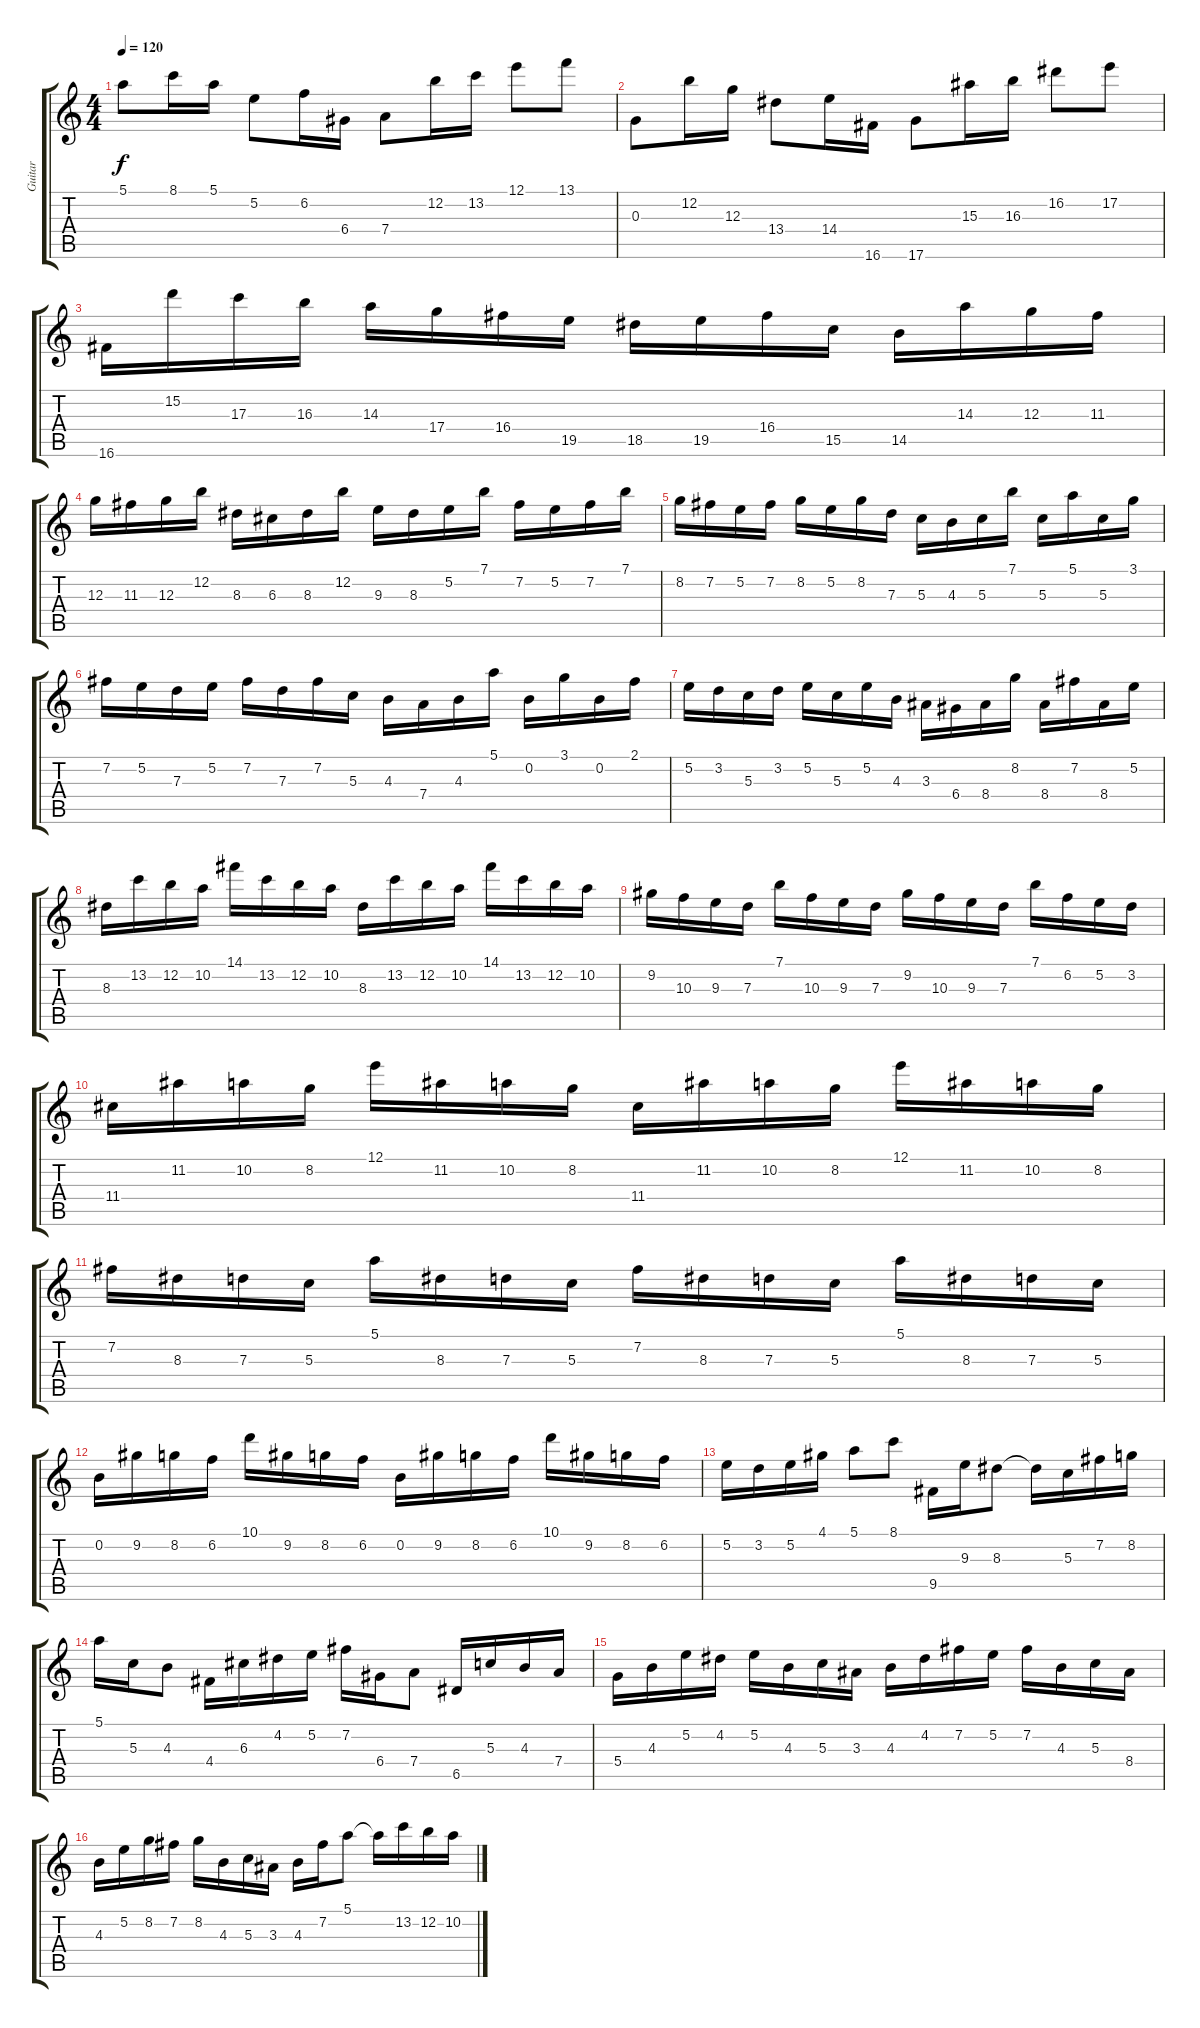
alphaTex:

\track ("Guitar" "Guitar") {instrument overdrivenguitar}
\staff {score tabs}
\tuning (E4 B3 G3 D3 A2 D2) {hide}
\ts (4 4)
\tempo 120
\clef g2
\ks c
5.1.8{dy f} 8.1.16 5.1.16 5.2.8 6.2.16 6.4.16 7.4.8 12.2.16 13.2.16 12.1.8 13.1.8 |
0.3.8 12.2.16 12.3.16 13.4.8 14.4.16 16.6.16 17.6.8 15.3.16 16.3.16 16.2.8 17.2.8 |
16.6.16 15.2.16 17.3.16 16.3.16 14.3.16 17.4.16 16.4.16 19.5.16 18.5.16 19.5.16 16.4.16 15.5.16 14.5.16 14.3.16 12.3.16 11.3.16 |
12.3.16 11.3.16 12.3.16 12.2.16 8.3.16 6.3.16 8.3.16 12.2.16 9.3.16 8.3.16 5.2.16 7.1.16 7.2.16 5.2.16 7.2.16 7.1.16 |
8.2.16 7.2.16 5.2.16 7.2.16 8.2.16 5.2.16 8.2.16 7.3.16 5.3.16 4.3.16 5.3.16 7.1.16 5.3.16 5.1.16 5.3.16 3.1.16 |
7.2.16 5.2.16 7.3.16 5.2.16 7.2.16 7.3.16 7.2.16 5.3.16 4.3.16 7.4.16 4.3.16 5.1.16 0.2.16 3.1.16 0.2.16 2.1.16 |
5.2.16 3.2.16 5.3.16 3.2.16 5.2.16 5.3.16 5.2.16 4.3.16 3.3.16 6.4.16 8.4.16 8.2.16 8.4.16 7.2.16 8.4.16 5.2.16 |
8.3.16 13.2.16 12.2.16 10.2.16 14.1.16 13.2.16 12.2.16 10.2.16 8.3.16 13.2.16 12.2.16 10.2.16 14.1.16 13.2.16 12.2.16 10.2.16 |
9.2.16 10.3.16 9.3.16 7.3.16 7.1.16 10.3.16 9.3.16 7.3.16 9.2.16 10.3.16 9.3.16 7.3.16 7.1.16 6.2.16 5.2.16 3.2.16 |
11.4.16 11.2.16 10.2.16 8.2.16 12.1.16 11.2.16 10.2.16 8.2.16 11.4.16 11.2.16 10.2.16 8.2.16 12.1.16 11.2.16 10.2.16 8.2.16 |
7.2.16 8.3.16 7.3.16 5.3.16 5.1.16 8.3.16 7.3.16 5.3.16 7.2.16 8.3.16 7.3.16 5.3.16 5.1.16 8.3.16 7.3.16 5.3.16 |
0.2.16 9.2.16 8.2.16 6.2.16 10.1.16 9.2.16 8.2.16 6.2.16 0.2.16 9.2.16 8.2.16 6.2.16 10.1.16 9.2.16 8.2.16 6.2.16 |
5.2.16 3.2.16 5.2.16 4.1.16 5.1.8 8.1.8 9.5.16 9.3.16 8.3.8 8.3{t}.16 5.3.16 7.2.16 8.2.16 |
5.1.16 5.3.16 4.3.8 4.4.16 6.3.16 4.2.16 5.2.16 7.2.16 6.4.16 7.4.8 6.5.16 5.3.16 4.3.16 7.4.16 |
5.4.16 4.3.16 5.2.16 4.2.16 5.2.16 4.3.16 5.3.16 3.3.16 4.3.16 4.2.16 7.2.16 5.2.16 7.2.16 4.3.16 5.3.16 8.4.16 |
4.3.16 5.2.16 8.2.16 7.2.16 8.2.16 4.3.16 5.3.16 3.3.16 4.3.16 7.2.16 5.1.8 5.1{t}.16 13.2.16 12.2.16 10.2.16
